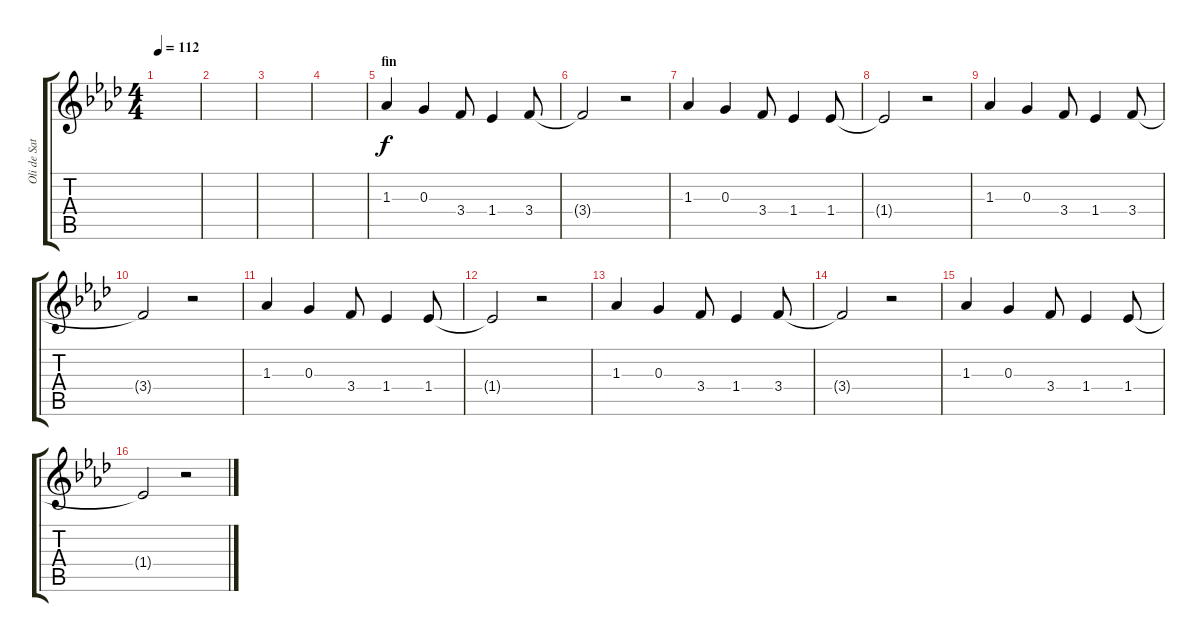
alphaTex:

\track ("Oli de Sat (guitare mélodique)" "Oli de Sat") {instrument distortionguitar}
\staff {score tabs}
\tuning (E4 B3 G3 D3 A2 E2) {hide}
\ts (4 4)
\tempo 112
\clef g2
\ks ab
|
|
|
|
\section ("" "fin")
1.3.4 0.3.4 3.4.8 1.4.4 3.4.8 |
3.4{t}.2 r.2 |
1.3.4 0.3.4 3.4.8 1.4.4 1.4.8 |
1.4{t}.2 r.2 |
1.3.4 0.3.4 3.4.8 1.4.4 3.4.8 |
3.4{t}.2 r.2 |
1.3.4 0.3.4 3.4.8 1.4.4 1.4.8 |
1.4{t}.2 r.2 |
1.3.4{volume 14} 0.3.4 3.4.8 1.4.4 3.4.8 |
3.4{t}.2 r.2 |
1.3.4{volume 13} 0.3.4 3.4.8 1.4.4 1.4.8 |
1.4{t}.2 r.2
